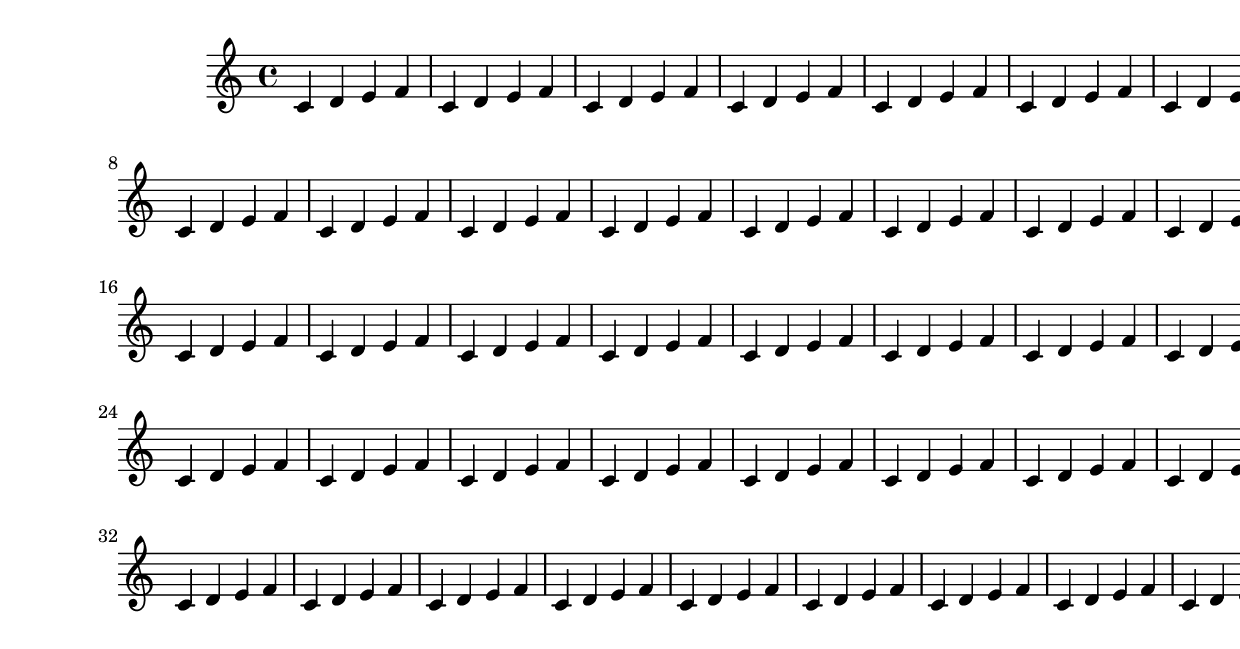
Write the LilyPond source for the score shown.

\version "2.14.0"

\header {
  texidoc = "All checks can be avoided by setting check-consistency to ##f in \paper."
}

someNotes = \relative c' { \repeat unfold 40 { c4 d e f } }

\paper {
  left-margin = 20 \mm
  right-margin = 40 \mm
  line-width = 200 \mm
  check-consistency = ##f
}

\book {
  \score { \someNotes }
}


